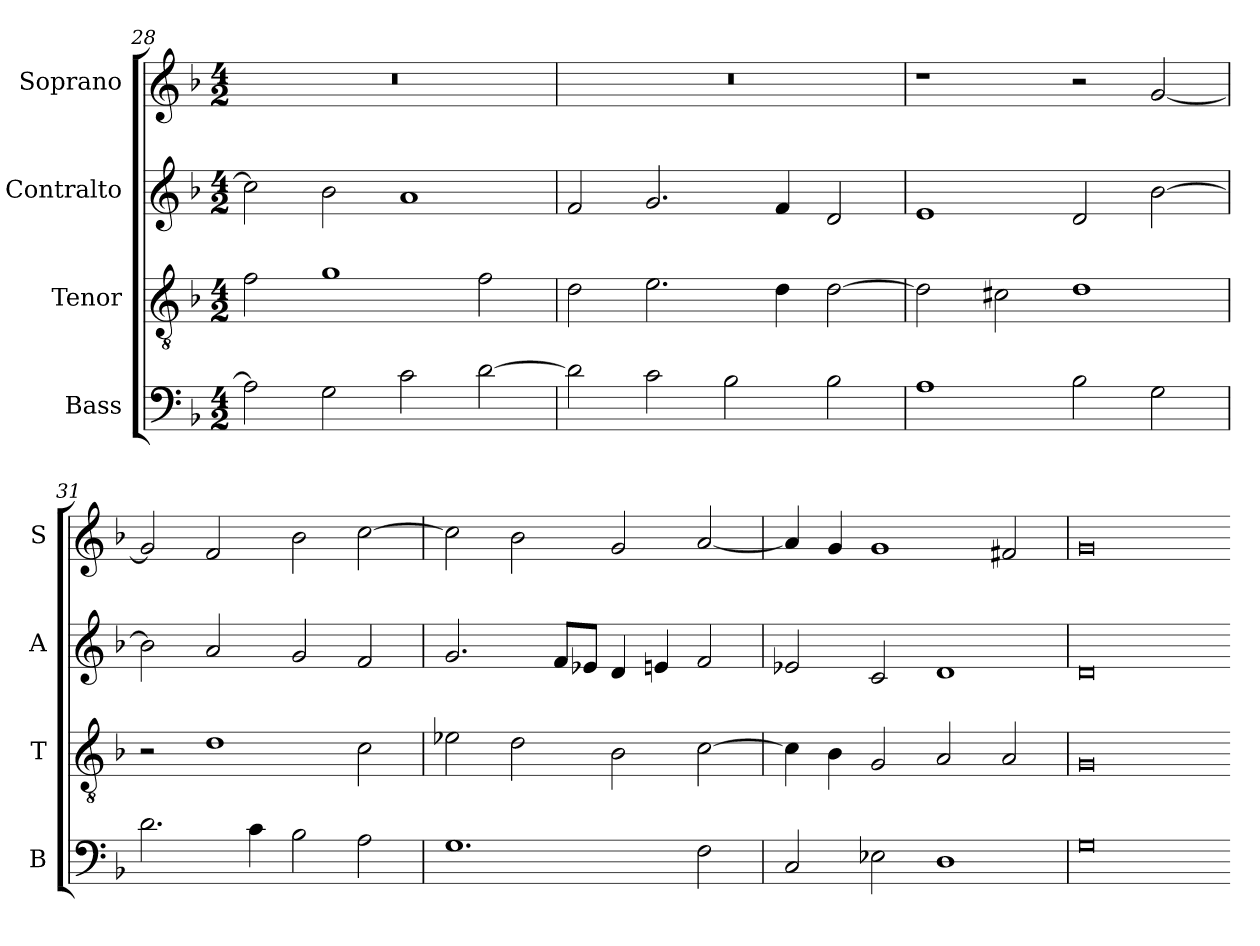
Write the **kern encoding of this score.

**kern	**kern	**kern	**kern
*part4	*part3	*part2	*part1
*staff4	*staff3	*staff2	*staff1
*I"Bass	*I"Tenor	*I"Contralto	*I"Soprano
*I'B	*I'T	*I'A	*I'S
*clefF4	*clefGv2	*clefG2	*clefG2
*k[b-]	*k[b-]	*k[b-]	*k[b-]
*G:dor	*G:dor	*G:dor	*G:dor
*M4/2	*M4/2	*M4/2	*M4/2
=28	=28	=28	=28
2A]	2f	2cc]	0r
2G	1g	2b-	.
2c	.	1a	.
[2d	2f	.	.
=29	=29	=29	=29
2d]	2d	2f	0r
2c	2.e	2.g	.
2B-	.	.	.
.	4d	4f	.
2B-	[2d	2d	.
=30	=30	=30	=30
1A	2d]	1e	1r
.	2c#X	.	.
2B-	1d	2d	2r
2G	.	[2b-	[2g
=31	=31	=31	=31
2.d	2r	2b-]	2g]
.	1d	2a	2f
4c	.	.	.
2B-	.	2g	2b-
2A	2c	2f	[2cc
=32	=32	=32	=32
1.G	2e-X	2.g	2cc]
.	2d	.	2b-
.	.	8f/L	.
.	.	8e-X/J	.
.	2B-	4d	2g
.	.	4en	.
2F	[2c	2f	[2a
=33	=33	=33	=33
2C	4c]	2e-X	4a]
.	4B-	.	4g
2E-X	2G	2c	1g
1D	2A	1d	.
.	2A	.	2f#X
=34	=34	=34	=34
0G	0G	0d	0g
=-	=-	=-	=-
*-	*-	*-	*-
